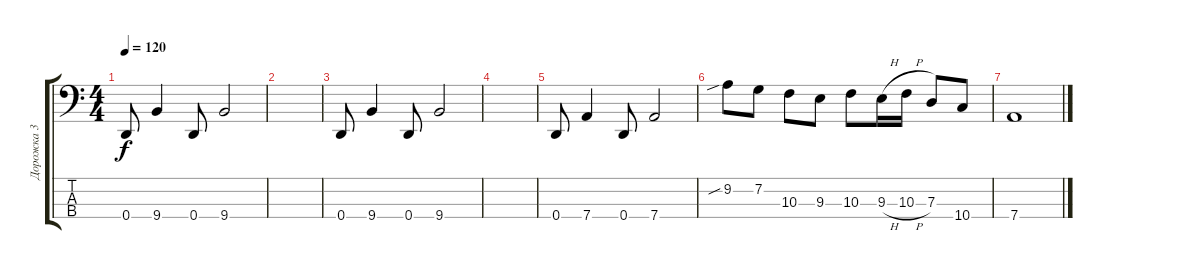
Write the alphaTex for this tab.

\track ("Дорожка 3" "Дорожка 3") {instrument electricbassfinger}
\staff {score tabs}
\tuning (F2 C2 G1 D1) {hide}
\ts (4 4)
\tempo 120
\clef f4
\ks c
0.4.8{dy f} 9.4.4 0.4.8 9.4.2 |
|
0.4.8 9.4.4 0.4.8 9.4.2 |
|
0.4.8 7.4.4 0.4.8 7.4.2 |
9.2{sib}.8 7.2.8 10.3.8 9.3.8 10.3.8 9.3{h}.16 10.3{h}.16 7.3.8 10.4.8 |
7.4.1
